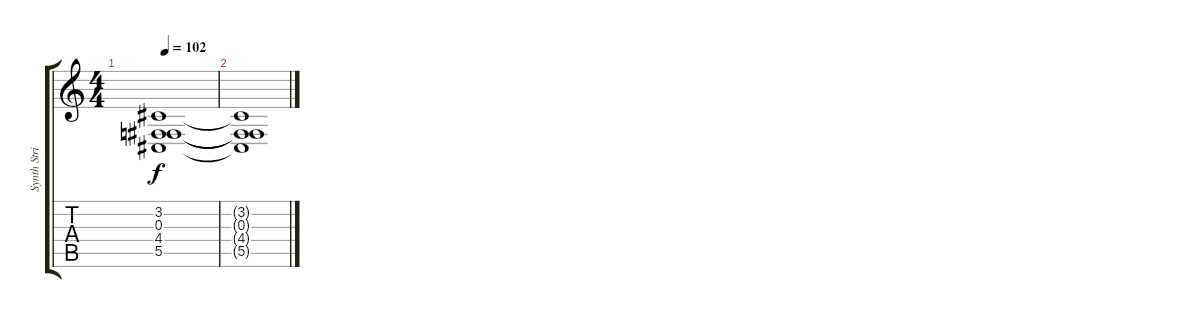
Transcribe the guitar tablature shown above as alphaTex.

\track ("Synth Strings" "Synth Stri") {instrument synthstrings1}
\staff {score tabs}
\tuning (Eb4 Bb3 Gb3 Db3 Ab2 Eb2) {hide}
\ts (4 4)
\tempo 102
\clef g2
\ks c
(3.2{t} 0.3{t} 4.4{t} 5.5{t}).1{dy f} |
(3.2{t} 0.3{t} 4.4{t} 5.5{t}).1
